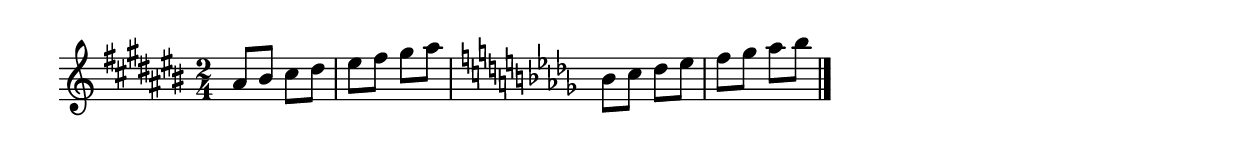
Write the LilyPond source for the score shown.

\version "2.18.2"
\header {
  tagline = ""
}

\score {

\new Staff \relative c' {
   \clef treble
   \time 2/4
   \key ais \minor

   ais'8 bis cis dis  |
   eis  fis gis ais   |
   \key bes \minor
   bes, c des ees |
   f ges aes bes
   \bar "|."
}

\layout {
    %  ragged-last = ##t
    %  line-width = 150\mm
    indent = 0\mm
}

%\midi {
%     \tempo 4 = 130
%}

} %score

